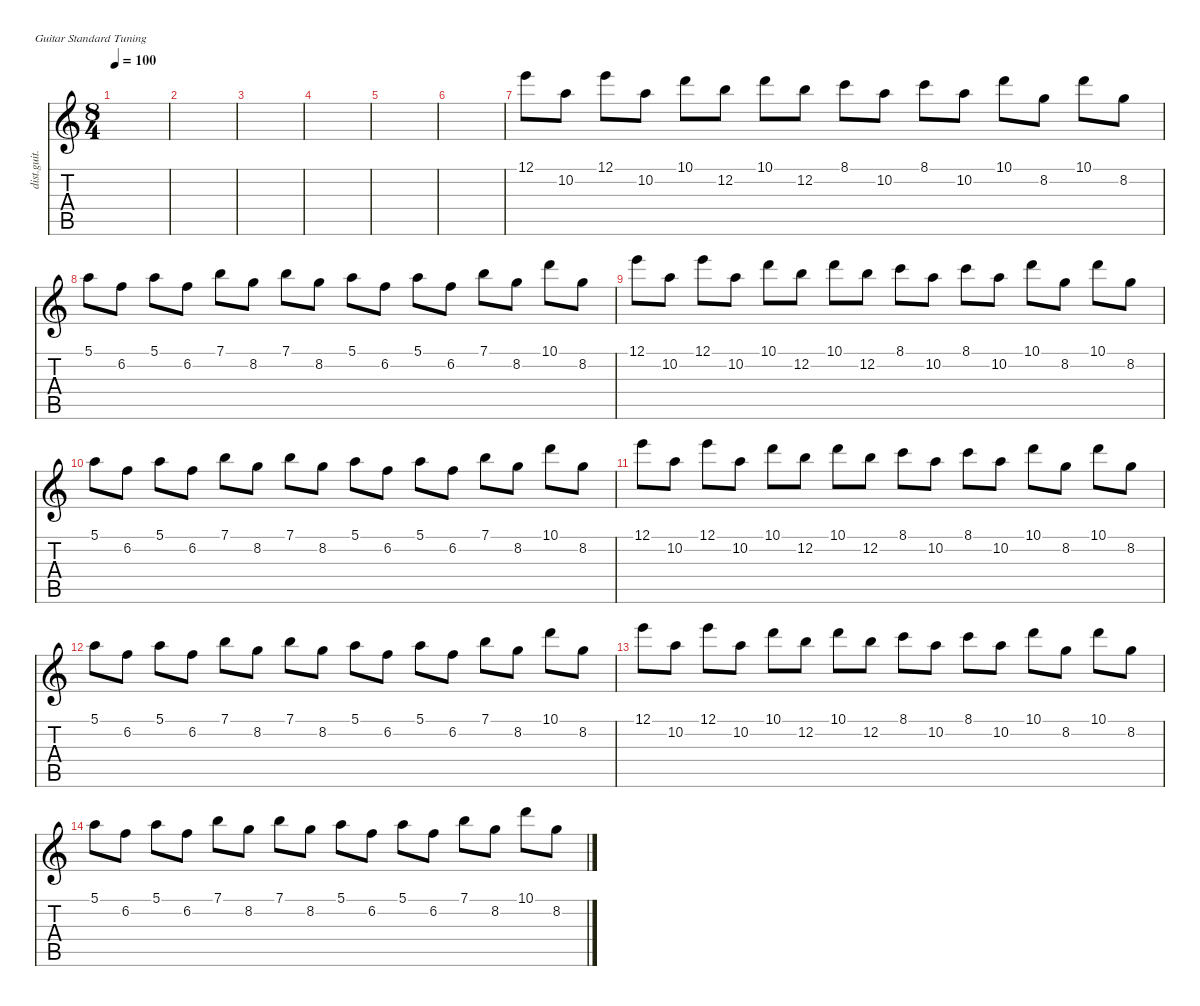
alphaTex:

\defaultSystemsLayout 4
\hideDynamics
\bracketExtendMode nobrackets
\otherSystemsTrackNameOrientation horizontal
\track ("Distortion Guitar" "dist.guit.") {instrument distortionguitar}
\staff {score tabs}
\tuning (E4 B3 G3 D3 A2 E2)
\ts (8 4)
\tempo 100
\clef g2
\ks c
|
|
|
|
|
|
12.1.8{beam Down} 10.2.8{beam Down} 12.1.8{beam Down} 10.2.8{beam Down} 10.1.8{beam Down} 12.2.8{beam Down} 10.1.8{beam Down} 12.2.8{beam Down} 8.1.8{beam Down} 10.2.8{beam Down} 8.1.8{beam Down} 10.2.8{beam Down} 10.1.8{beam Down} 8.2.8{beam Down} 10.1.8{beam Down} 8.2.8{beam Down} |
5.1.8{beam Down} 6.2.8{beam Down} 5.1.8{beam Down} 6.2.8{beam Down} 7.1.8{beam Down} 8.2.8{beam Down} 7.1.8{beam Down} 8.2.8{beam Down} 5.1.8{beam Down} 6.2.8{beam Down} 5.1.8{beam Down} 6.2.8{beam Down} 7.1.8{beam Down} 8.2.8{beam Down} 10.1.8{beam Down} 8.2.8{beam Down} |
12.1.8{beam Down} 10.2.8{beam Down} 12.1.8{beam Down} 10.2.8{beam Down} 10.1.8{beam Down} 12.2.8{beam Down} 10.1.8{beam Down} 12.2.8{beam Down} 8.1.8{beam Down} 10.2.8{beam Down} 8.1.8{beam Down} 10.2.8{beam Down} 10.1.8{beam Down} 8.2.8{beam Down} 10.1.8{beam Down} 8.2.8{beam Down} |
5.1.8{beam Down} 6.2.8{beam Down} 5.1.8{beam Down} 6.2.8{beam Down} 7.1.8{beam Down} 8.2.8{beam Down} 7.1.8{beam Down} 8.2.8{beam Down} 5.1.8{beam Down} 6.2.8{beam Down} 5.1.8{beam Down} 6.2.8{beam Down} 7.1.8{beam Down} 8.2.8{beam Down} 10.1.8{beam Down} 8.2.8{beam Down} |
12.1.8{beam Down} 10.2.8{beam Down} 12.1.8{beam Down} 10.2.8{beam Down} 10.1.8{beam Down} 12.2.8{beam Down} 10.1.8{beam Down} 12.2.8{beam Down} 8.1.8{beam Down} 10.2.8{beam Down} 8.1.8{beam Down} 10.2.8{beam Down} 10.1.8{beam Down} 8.2.8{beam Down} 10.1.8{beam Down} 8.2.8{beam Down} |
5.1.8{beam Down} 6.2.8{beam Down} 5.1.8{beam Down} 6.2.8{beam Down} 7.1.8{beam Down} 8.2.8{beam Down} 7.1.8{beam Down} 8.2.8{beam Down} 5.1.8{beam Down} 6.2.8{beam Down} 5.1.8{beam Down} 6.2.8{beam Down} 7.1.8{beam Down} 8.2.8{beam Down} 10.1.8{beam Down} 8.2.8{beam Down} |
12.1.8{beam Down} 10.2.8{beam Down} 12.1.8{beam Down} 10.2.8{beam Down} 10.1.8{beam Down} 12.2.8{beam Down} 10.1.8{beam Down} 12.2.8{beam Down} 8.1.8{beam Down} 10.2.8{beam Down} 8.1.8{beam Down} 10.2.8{beam Down} 10.1.8{beam Down} 8.2.8{beam Down} 10.1.8{beam Down} 8.2.8{beam Down} |
5.1.8{beam Down} 6.2.8{beam Down} 5.1.8{beam Down} 6.2.8{beam Down} 7.1.8{beam Down} 8.2.8{beam Down} 7.1.8{beam Down} 8.2.8{beam Down} 5.1.8{beam Down} 6.2.8{beam Down} 5.1.8{beam Down} 6.2.8{beam Down} 7.1.8{beam Down} 8.2.8{beam Down} 10.1.8{beam Down} 8.2.8{beam Down}
